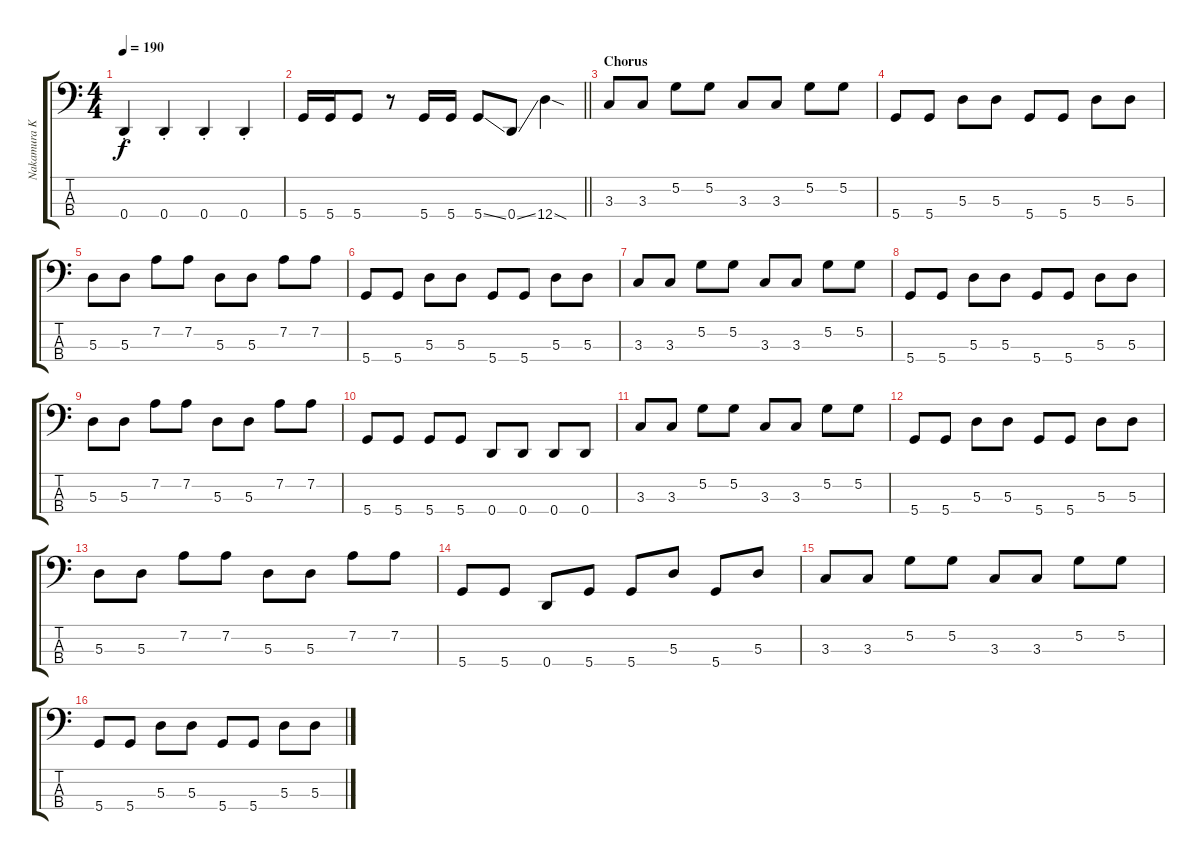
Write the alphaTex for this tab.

\track ("Nakamura Kazuhiko" "Nakamura K") {instrument electricbassfinger}
\staff {score tabs}
\tuning (G2 D2 A1 D1) {hide}
\ts (4 4)
\tempo 190
\clef f4
\ks c
0.4{st}.4{dy f} 0.4{st}.4 0.4{st}.4 0.4{st}.4 |
\barLineRight lightlight
5.4.16 5.4.16 5.4.8 r.8 5.4.16 5.4.16 5.4{ss}.8 0.4{ss}.8 12.4{sod}.4 |
\section ("" "Chorus")
3.3.8 3.3.8 5.2.8 5.2.8 3.3.8 3.3.8 5.2.8 5.2.8 |
5.4.8 5.4.8 5.3.8 5.3.8 5.4.8 5.4.8 5.3.8 5.3.8 |
5.3.8 5.3.8 7.2.8 7.2.8 5.3.8 5.3.8 7.2.8 7.2.8 |
5.4.8 5.4.8 5.3.8 5.3.8 5.4.8 5.4.8 5.3.8 5.3.8 |
3.3.8 3.3.8 5.2.8 5.2.8 3.3.8 3.3.8 5.2.8 5.2.8 |
5.4.8 5.4.8 5.3.8 5.3.8 5.4.8 5.4.8 5.3.8 5.3.8 |
5.3.8 5.3.8 7.2.8 7.2.8 5.3.8 5.3.8 7.2.8 7.2.8 |
5.4.8 5.4.8 5.4.8 5.4.8 0.4.8 0.4.8 0.4.8 0.4.8 |
3.3.8 3.3.8 5.2.8 5.2.8 3.3.8 3.3.8 5.2.8 5.2.8 |
5.4.8 5.4.8 5.3.8 5.3.8 5.4.8 5.4.8 5.3.8 5.3.8 |
5.3.8 5.3.8 7.2.8 7.2.8 5.3.8 5.3.8 7.2.8 7.2.8 |
5.4.8 5.4.8 0.4.8 5.4.8 5.4.8 5.3.8 5.4.8 5.3.8 |
3.3.8 3.3.8 5.2.8 5.2.8 3.3.8 3.3.8 5.2.8 5.2.8 |
5.4.8 5.4.8 5.3.8 5.3.8 5.4.8 5.4.8 5.3.8 5.3.8
